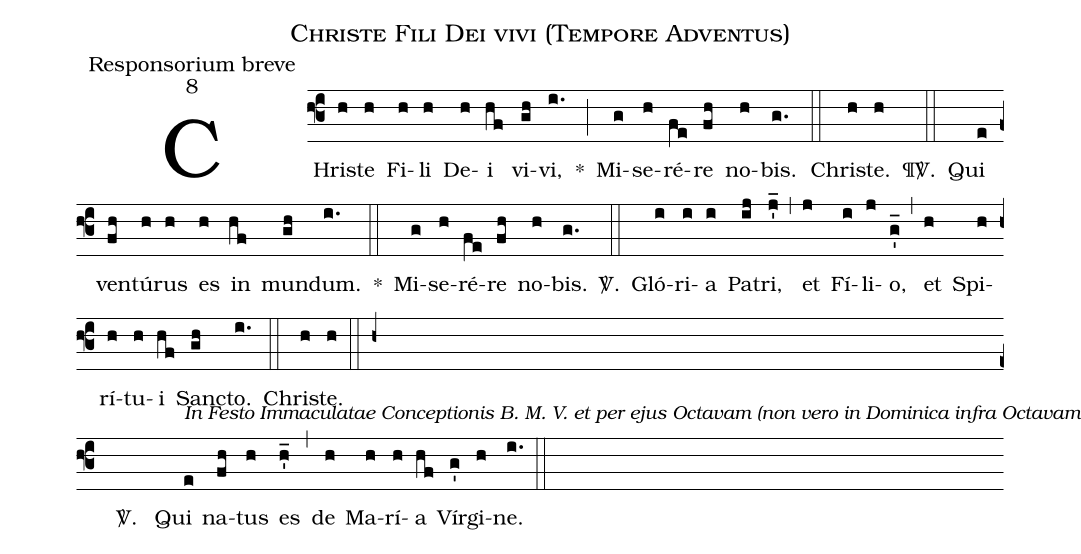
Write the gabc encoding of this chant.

name:Christe Fili Dei vivi (Tempore Adventus);
office-part:Responsorium breve;
mode:8;
%%
(f3) CHri(h)ste(h) Fi(h)li(h) De(h)i(hf) vi(gh)vi,(i.) *(;) Mi(g)se(h)ré(fe)re(fh) no(h)bis.(g.) (::) Chri(h)ste.(h) <v>\P</v> <sp>V/</sp>.(::) Qui(e) ven(fh)tú(h)rus(h) es(h) in(hf) mun(gh)dum.(i.) *(::) Mi(g)se(h)ré(fe)re(fh) no(h)bis.(g.) <sp>V/</sp>.(::) Gló(i)ri(i)a(i) Pa(ij)tri,(j'_) (,) et(j) Fí(i)li(j)o,(g'_) (,) et(h) Spi(h)rí(h)tu(h)i(hf) San(gh)cto.(i.) (::) Chri(h)ste.(h) (::) (h+) (Z)
() <sp>V/</sp>.() <alt>In Festo Immaculatae Conceptionis B. M. V. et per ejus Octavam (non vero in Dominica infra Octavam vel die Octava occurrente) dicitur:</alt> Qui(e) na(fh)tus(h) es(h'_) (,) de(h) Ma(h)rí(h)a(hf) Vír(g')gi(h)ne.(i.) (::)
